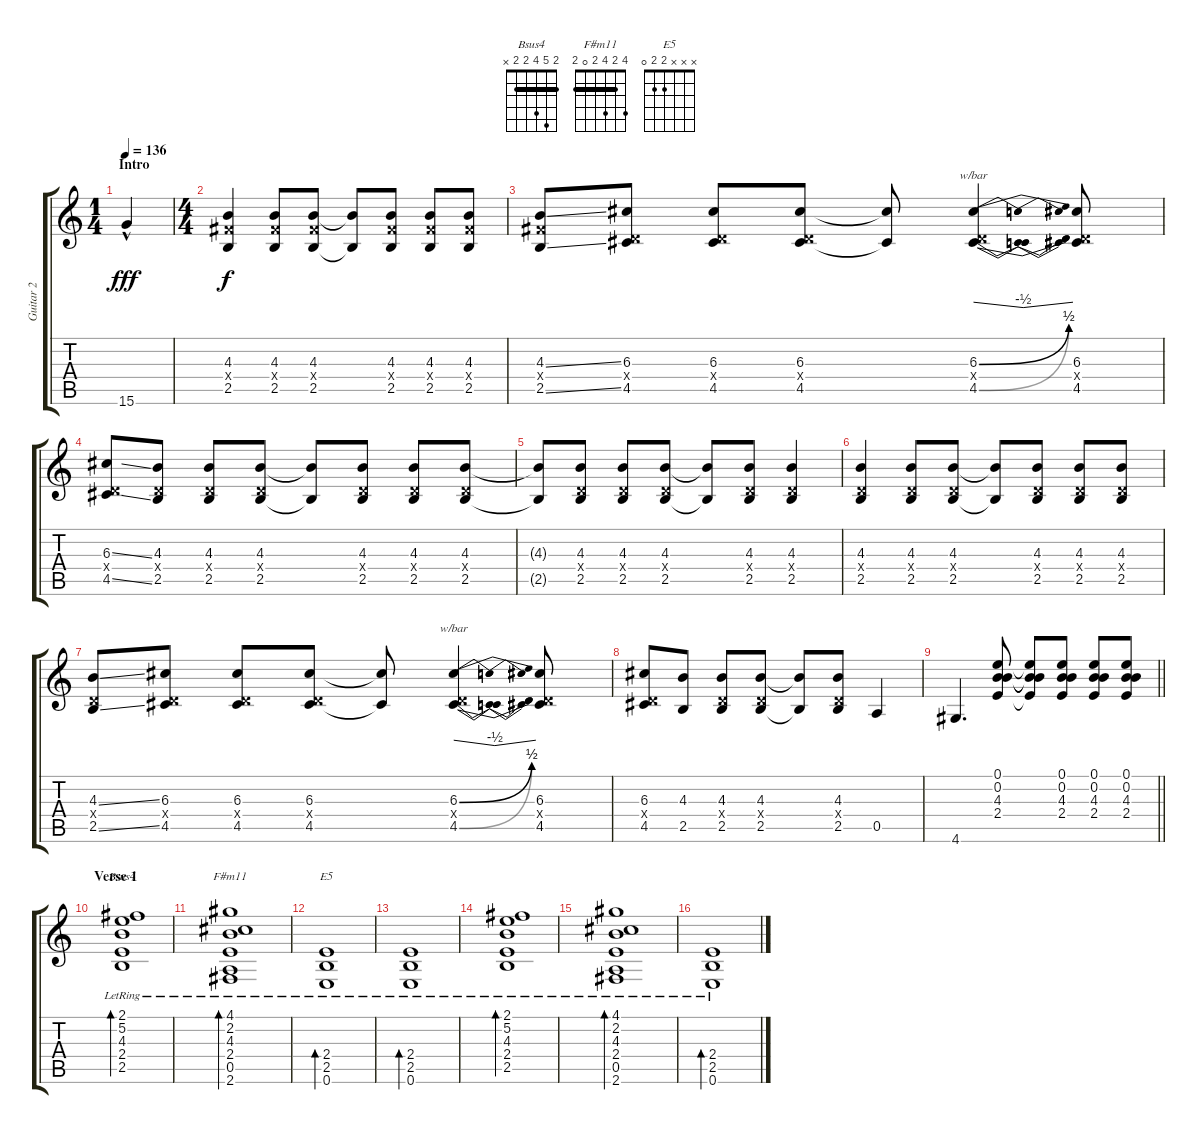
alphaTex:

\track ("Guitar 2" "Guitar 2") {instrument distortionguitar}
\staff {score tabs}
\tuning (E4 B3 G3 D3 A2 E2) {hide}
\chord ("Bsus4" 2 5 4 2 2 x) {barre 2}
\chord ("F#m11" 4 2 4 2 0 2) {barre 2}
\chord ("E5" x x x 2 2 0)
\ts (1 4)
\section ("" "Intro")
\tempo 136
\clef g2
\ks c
15.6{hac}.4{dy fff instrument distortionguitar} |
\ts (4 4)
(4.3 4.4{x} 2.5).4{dy f} (4.3 4.4{x} 2.5).8 (4.3 4.4{x} 2.5).8 (4.3{t} 2.5{t}).8 (4.3 4.4{x} 2.5).8 (4.3 4.4{x} 2.5).8 (4.3 4.4{x} 2.5).8 |
(4.3{ss} 4.4{x} 2.5{ss}).8 (6.3 0.4{x} 4.5).8 (6.3 0.4{x} 4.5).8 (6.3 0.4{x} 4.5).8 (6.3{t} 4.5{t}).8 (6.3{be (bend 0 0 60 2)} 0.4{x} 4.5{be (bend 0 0 60 2)}).4{tbe (dip default 0 0 30 -2 60 0)} (6.3 0.4{x} 4.5).8 |
(6.3{ss} 0.4{x} 4.5{ss}).8 (4.3 0.4{x} 2.5).8 (4.3 0.4{x} 2.5).8 (4.3 0.4{x} 2.5).8 (4.3{t} 2.5{t}).8 (4.3 0.4{x} 2.5).8 (4.3 0.4{x} 2.5).8 (4.3 0.4{x} 2.5).8 |
(4.3{t} 2.5{t}).8 (4.3 0.4{x} 2.5).8 (4.3 0.4{x} 2.5).8 (4.3 0.4{x} 2.5).8 (4.3{t} 2.5{t}).8 (4.3 0.4{x} 2.5).8 (4.3 0.4{x} 2.5).4 |
(4.3 0.4{x} 2.5).4 (4.3 0.4{x} 2.5).8 (4.3 0.4{x} 2.5).8 (4.3{t} 2.5{t}).8 (4.3 0.4{x} 2.5).8 (4.3 0.4{x} 2.5).8 (4.3 0.4{x} 2.5).8 |
(4.3{ss} 0.4{x} 2.5{ss}).8 (6.3 0.4{x} 4.5).8 (6.3 0.4{x} 4.5).8 (6.3 0.4{x} 4.5).8 (6.3{t} 4.5{t}).8 (6.3{be (bend 0 0 60 2)} 0.4{x} 4.5{be (bend 0 0 60 2)}).4{tbe (dip default 0 0 30 -2 60 0)} (6.3 0.4{x} 4.5).8 |
(6.3 0.4{x} 4.5).8 (4.3 2.5).8 (4.3 0.4{x} 2.5).8 (4.3 0.4{x} 2.5).8 (4.3{t} 2.5{t}).8 (4.3 0.4{x} 2.5).8 0.5.4 |
\barLineRight lightlight
4.6.4{d} (0.1 0.2 4.3 2.4).8 (0.1{t} 0.2{t} 4.3{t} 2.4{t}).8 (0.1 0.2 4.3 2.4).8 (0.1 0.2 4.3 2.4).8 (0.1 0.2 4.3 2.4).8 |
\section ("" "Verse 1")
(2.1{lr} 5.2{lr} 4.3{lr} 2.4{lr} 2.5{lr}).1{bd 240 ch "Bsus4" volume 8} |
(4.1{lr} 2.2{lr} 4.3{lr} 2.4{lr} 0.5{lr} 2.6{lr}).1{bd 240 ch "F#m11"} |
(2.4{lr} 2.5{lr} 0.6{lr}).1{bd 240 ch "E5"} |
(2.4{lr} 2.5{lr} 0.6{lr}).1{bd 240} |
(2.1{lr} 5.2{lr} 4.3{lr} 2.4{lr} 2.5{lr}).1{bd 240 volume 8} |
(4.1{lr} 2.2{lr} 4.3{lr} 2.4{lr} 0.5{lr} 2.6{lr}).1{bd 240} |
(2.4{lr} 2.5{lr} 0.6{lr}).1{bd 240}
